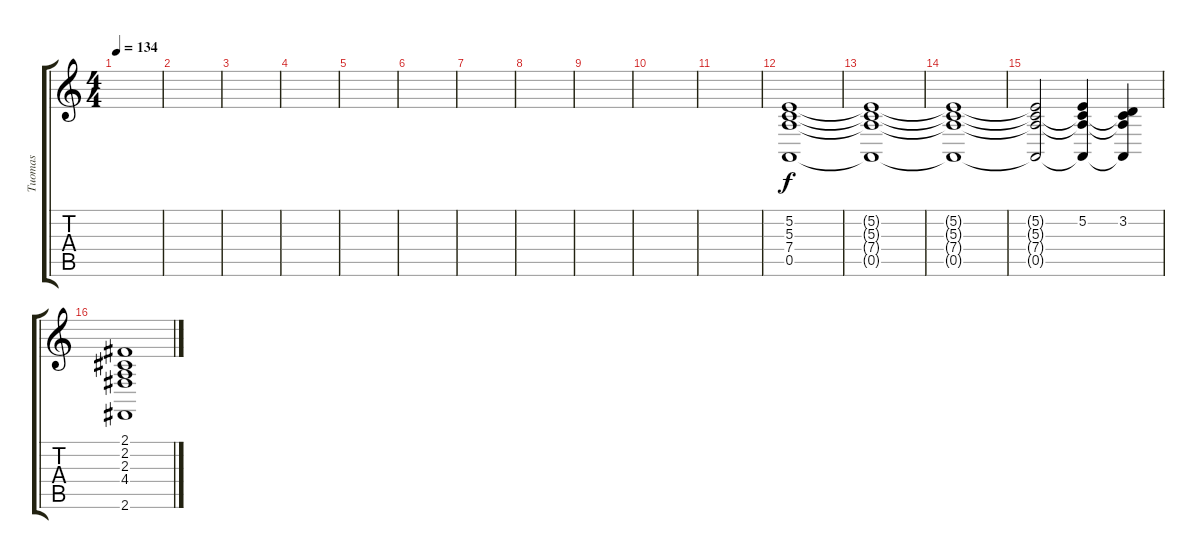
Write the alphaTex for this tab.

\track ("Tuomas" "Tuomas") {instrument stringensemble1}
\staff {score tabs}
\tuning (E4 B3 G3 D3 A2 E2) {hide}
\ts (4 4)
\tempo 134
\clef g2
\ks c
|
|
|
|
|
|
|
|
|
|
|
(5.2 5.3 7.4 0.5).1 |
(5.2{t} 5.3{t} 7.4{t} 0.5{t}).1 |
(5.2{t} 5.3{t} 7.4{t} 0.5{t}).1 |
(5.2{t} 5.3{t} 7.4{t} 0.5{t}).2 (5.2 5.3{t} 7.4{t} 0.5{t}).4 (3.2 5.3{t} 7.4{t} 0.5{t}).4 |
(2.1 2.2 2.3 4.4 2.6).1
